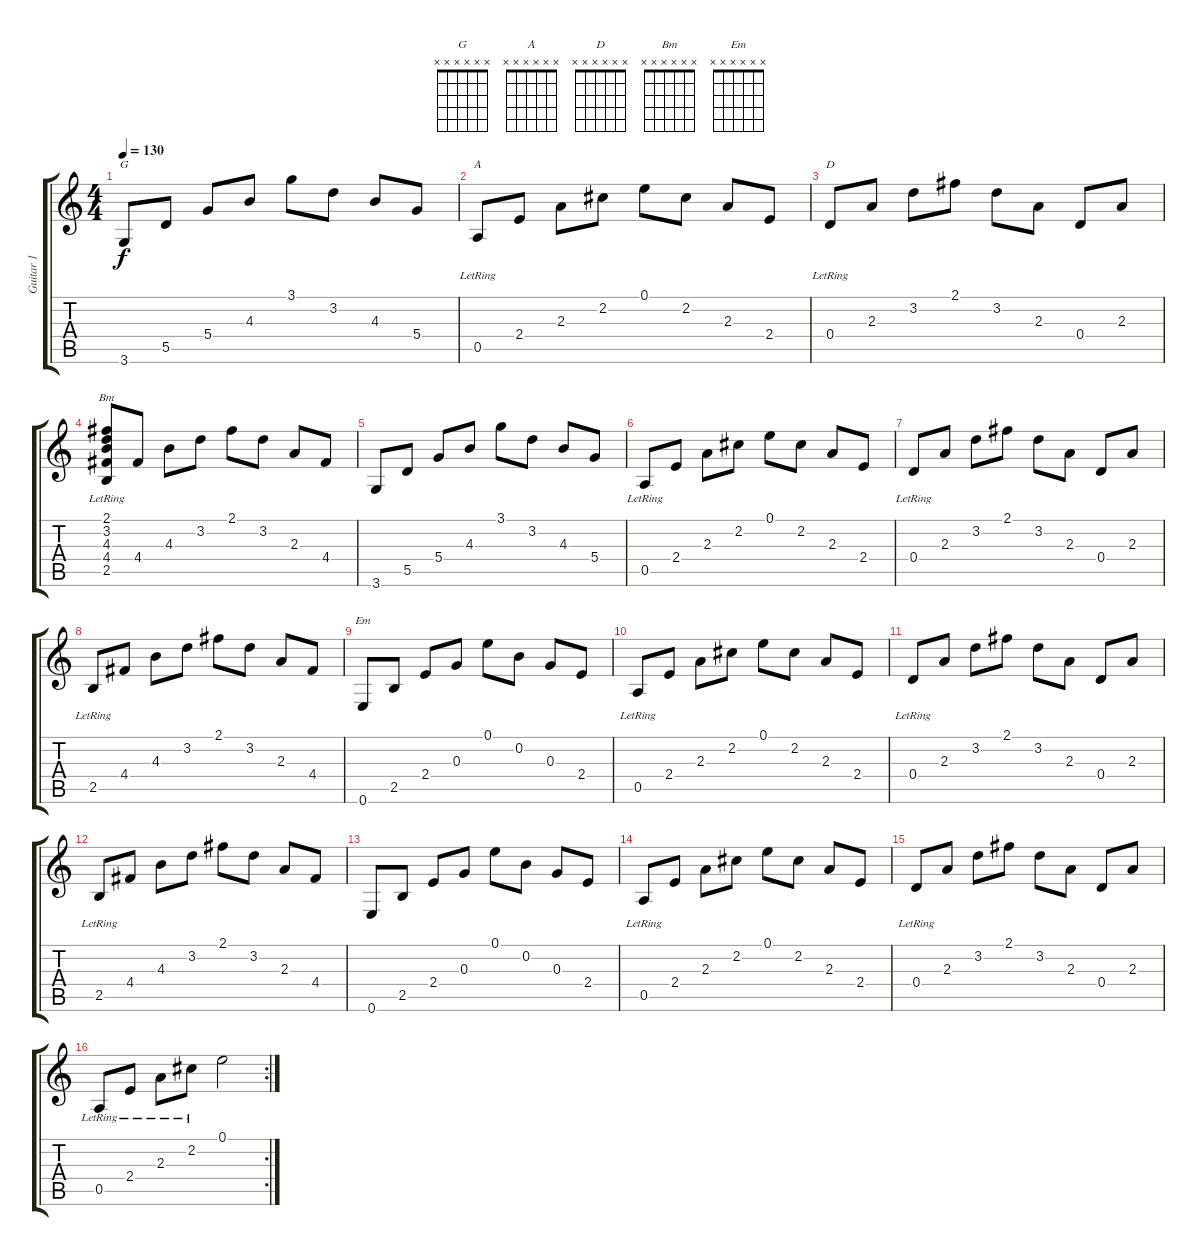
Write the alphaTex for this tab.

\track ("Guitar 1" "Guitar 1") {instrument electricguitarclean}
\staff {score tabs}
\tuning (E4 B3 G3 D3 A2 E2) {hide}
\chord ("G" x x x x x x)
\chord ("A" x x x x x x)
\chord ("D" x x x x x x)
\chord ("Bm" x x x x x x)
\chord ("Em" x x x x x x)
\ts (4 4)
\tempo 130
\clef g2
\ks c
3.6.8{ch "G" dy f} 5.5.8 5.4.8 4.3.8 3.1.8 3.2.8 4.3.8 5.4.8 |
0.5{lr}.8{ch "A"} 2.4.8 2.3.8 2.2.8 0.1.8 2.2.8 2.3.8 2.4.8 |
0.4{lr}.8{ch "D"} 2.3.8 3.2.8 2.1.8 3.2.8 2.3.8 0.4.8 2.3.8 |
(2.1{lr} 3.2{lr} 4.3{lr} 4.4{lr} 2.5{lr}).8{ch "Bm"} 4.4.8 4.3.8 3.2.8 2.1.8 3.2.8 2.3.8 4.4.8 |
3.6.8 5.5.8 5.4.8 4.3.8 3.1.8 3.2.8 4.3.8 5.4.8 |
0.5{lr}.8 2.4.8 2.3.8 2.2.8 0.1.8 2.2.8 2.3.8 2.4.8 |
0.4{lr}.8 2.3.8 3.2.8 2.1.8 3.2.8 2.3.8 0.4.8 2.3.8 |
2.5{lr}.8 4.4.8 4.3.8 3.2.8 2.1.8 3.2.8 2.3.8 4.4.8 |
0.6.8{ch "Em"} 2.5.8 2.4.8 0.3.8 0.1.8 0.2.8 0.3.8 2.4.8 |
0.5{lr}.8 2.4.8 2.3.8 2.2.8 0.1.8 2.2.8 2.3.8 2.4.8 |
0.4{lr}.8 2.3.8 3.2.8 2.1.8 3.2.8 2.3.8 0.4.8 2.3.8 |
2.5{lr}.8 4.4.8 4.3.8 3.2.8 2.1.8 3.2.8 2.3.8 4.4.8 |
0.6.8 2.5.8 2.4.8 0.3.8 0.1.8 0.2.8 0.3.8 2.4.8 |
0.5{lr}.8 2.4.8 2.3.8 2.2.8 0.1.8 2.2.8 2.3.8 2.4.8 |
0.4{lr}.8 2.3.8 3.2.8 2.1.8 3.2.8 2.3.8 0.4.8 2.3.8 |
\rc 2
0.5{lr}.8 2.4{lr}.8 2.3{lr}.8 2.2{lr}.8 0.1.2
